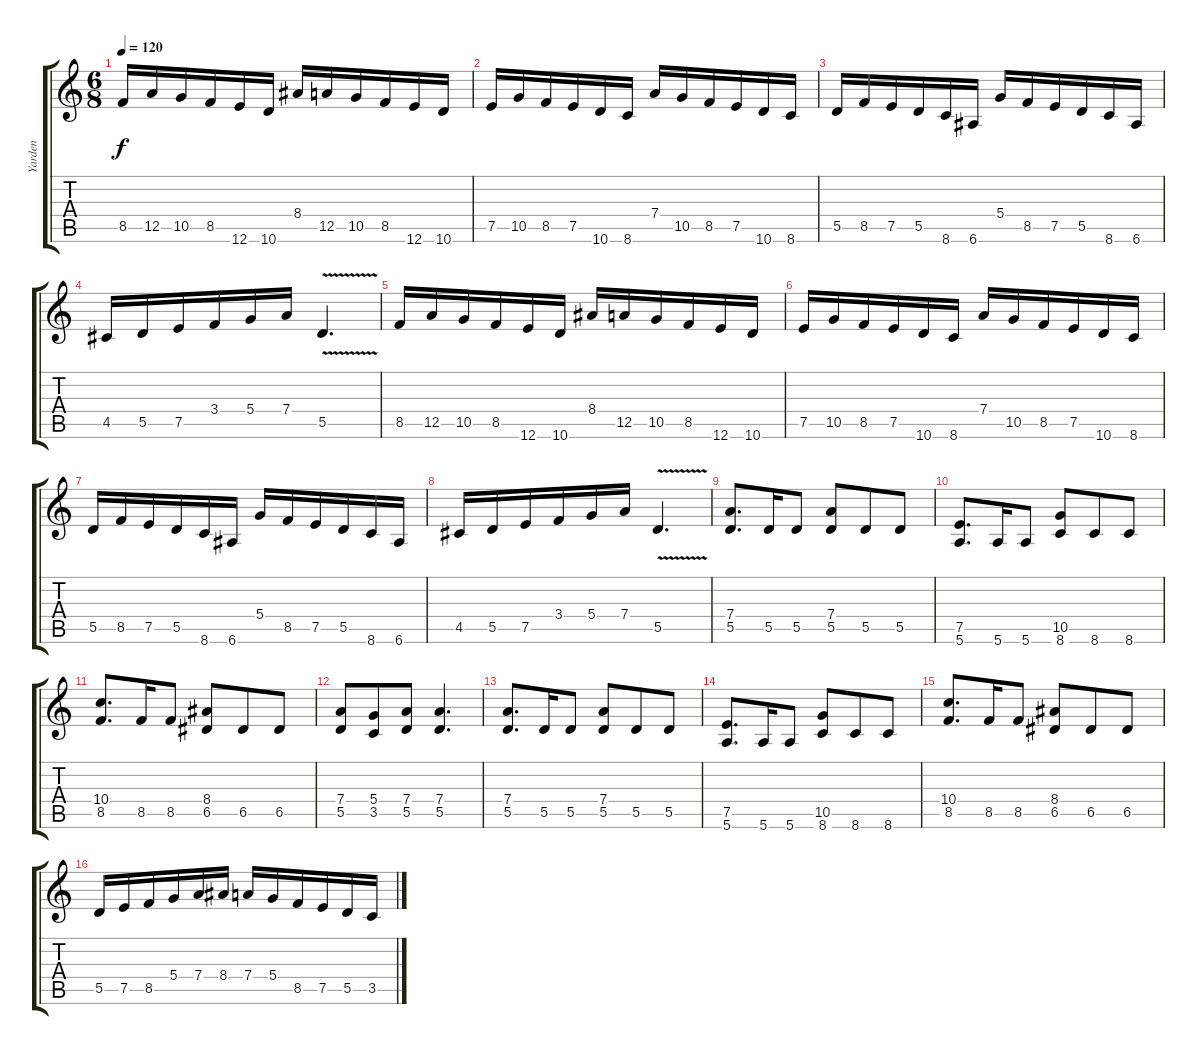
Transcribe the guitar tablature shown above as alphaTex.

\track ("Yarden" "Yarden") {instrument distortionguitar}
\staff {score tabs}
\tuning (E4 B3 G3 D3 A2 E2) {hide}
\ts (6 8)
\tempo 120
\clef g2
\ks c
8.5.16{dy f} 12.5.16 10.5.16 8.5.16 12.6.16 10.6.16 8.4.16 12.5.16 10.5.16 8.5.16 12.6.16 10.6.16 |
7.5.16 10.5.16 8.5.16 7.5.16 10.6.16 8.6.16 7.4.16 10.5.16 8.5.16 7.5.16 10.6.16 8.6.16 |
5.5.16 8.5.16 7.5.16 5.5.16 8.6.16 6.6.16 5.4.16 8.5.16 7.5.16 5.5.16 8.6.16 6.6.16 |
4.5.16 5.5.16 7.5.16 3.4.16 5.4.16 7.4.16 5.5{v}.4{d} |
8.5.16 12.5.16 10.5.16 8.5.16 12.6.16 10.6.16 8.4.16 12.5.16 10.5.16 8.5.16 12.6.16 10.6.16 |
7.5.16 10.5.16 8.5.16 7.5.16 10.6.16 8.6.16 7.4.16 10.5.16 8.5.16 7.5.16 10.6.16 8.6.16 |
5.5.16 8.5.16 7.5.16 5.5.16 8.6.16 6.6.16 5.4.16 8.5.16 7.5.16 5.5.16 8.6.16 6.6.16 |
4.5.16 5.5.16 7.5.16 3.4.16 5.4.16 7.4.16 5.5{v}.4{d} |
(7.4 5.5).8{d} 5.5.16 5.5.8 (7.4 5.5).8 5.5.8 5.5.8 |
(7.5 5.6).8{d} 5.6.16 5.6.8 (10.5 8.6).8 8.6.8 8.6.8 |
(10.4 8.5).8{d} 8.5.16 8.5.8 (8.4 6.5).8 6.5.8 6.5.8 |
(7.4 5.5).8 (5.4 3.5).8 (7.4 5.5).8 (7.4 5.5).4{d} |
(7.4 5.5).8{d} 5.5.16 5.5.8 (7.4 5.5).8 5.5.8 5.5.8 |
(7.5 5.6).8{d} 5.6.16 5.6.8 (10.5 8.6).8 8.6.8 8.6.8 |
(10.4 8.5).8{d} 8.5.16 8.5.8 (8.4 6.5).8 6.5.8 6.5.8 |
5.5.16 7.5.16 8.5.16 5.4.16 7.4.16 8.4.16 7.4.16 5.4.16 8.5.16 7.5.16 5.5.16 3.5.16
